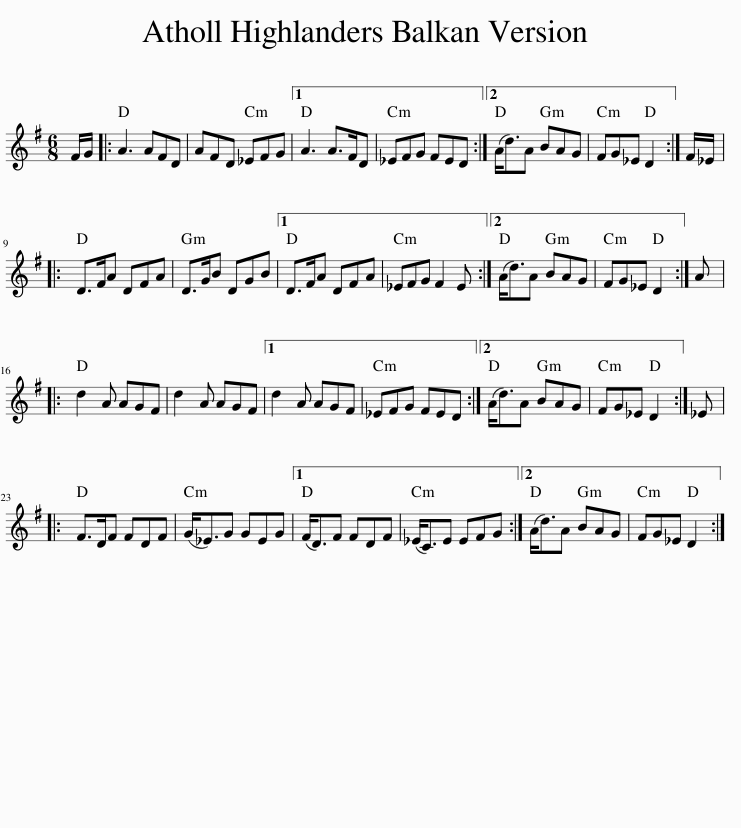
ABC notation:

X:1
L:1/8
M:6/8
I:linebreak $
K:G
V:1 treble
V:1
 F/G/ |: A3 AFD | AFD _EFG |1 A3 A>FD | _EFG FED :|2 %5
 (A<d)A BAG | FG_E D2 :| F/_E/ |:$ D>FA DFA | D>GB DGB |1 %10
 D>FA DFA | _EFG F2 E :|2 (A<d)A BAG | FG_E D2 :| A |:$ %15
 d2 A AGF | d2 A AGF |1 d2 A AGF | _EFG FED :|2 (A<d)A BAG | %20
 FG_E D2 :| _E |:$ F>DF FDF | (G<_E)G GEG |1 (F<D)F FDF | %25
 (_E<C)E EFG :|2 (A<d)A BAG | FG_E D2 :| %28
